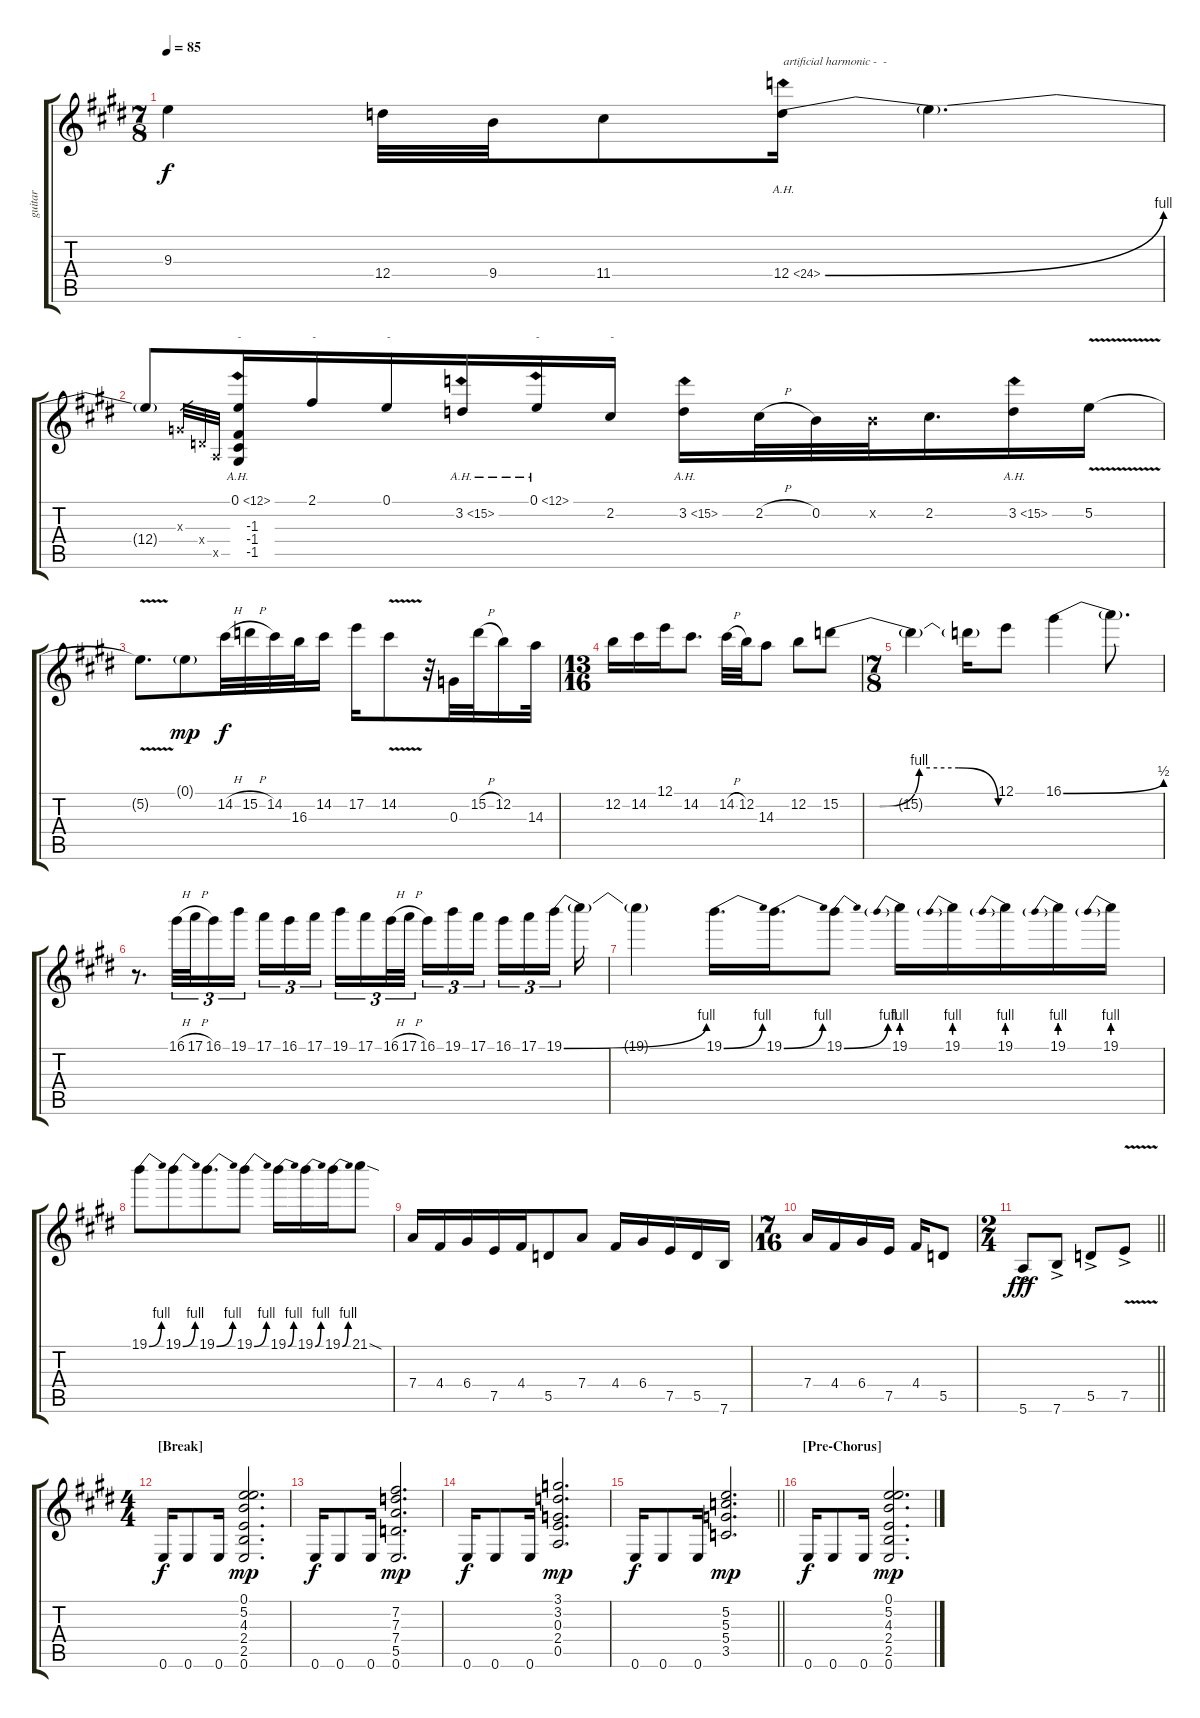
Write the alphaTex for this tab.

\track ("guitar" "guitar") {instrument distortionguitar}
\staff {score tabs}
\tuning (E4 B3 G3 D3 A2 E2) {hide}
\ts (7 8)
\tempo 85
\clef g2
\ks e
9.3.4{dy f} 12.4.32 9.4.32 11.4.8 12.4{be (bend 0 0 60 4) ah 12}.16{txt "artificial harmonic -  -"} 12.4{t}.4{d} |
12.4{t}.8 0.3{x}.32{gr} 0.4{x}.32{gr} 0.5{x}.32{gr} (0.1{ah 12} -1.3 -1.4 -1.5).16{txt "-"} 2.1.16{txt "-"} 0.1.16{txt "-"} 3.2{ah 12}.16 0.1{ah 12}.16{txt "-"} 2.2.16{txt "-"} 3.2{ah 12}.16 2.2{h}.32 0.2.32 0.2{x}.32 2.2.16{d} 3.2{ah 12}.16 5.2{v}.16 |
5.2{t}.8{d} 0.1{g}.8{dy mp} 14.2{h}.32{dy f} 15.2{h}.32 14.2.32 16.3.32 14.2.16 17.2.16 14.2{v}.8 r.32 0.3.32 15.2{h}.32 12.2.16 14.3.32 |
\ts (13 16)
12.2.16 14.2.16 12.1.16 14.2.8{d} 14.2{h}.32 12.2.32 14.3.8 12.2.8 15.2{be (custom 0 0 15 0 30 4 45 4 60 0)}.8 |
\ts (7 8)
15.2{t}.4 15.2{t}.16 12.1.8 16.1{be (bend 0 0 60 2)}.4 16.1{t}.8{d} |
r.8{d} 16.1{h}.32{tu (3 2)} 17.1{h}.32{tu (3 2)} 16.1.16{tu (3 2)} 19.1.16{tu (3 2) beam splitsecondary} 17.1.16{tu (3 2)} 16.1.16{tu (3 2)} 17.1.16{tu (3 2) beam splitsecondary} 19.1.16{tu (3 2)} 17.1.16{tu (3 2)} 16.1{h}.32{tu (3 2)} 17.1{h}.32{tu (3 2) beam splitsecondary} 16.1.16{tu (3 2)} 19.1.16{tu (3 2)} 17.1.16{tu (3 2) beam splitsecondary} 16.1.16{tu (3 2)} 17.1.16{tu (3 2)} 19.1{be (bend 0 0 60 4)}.16{tu (3 2)} 19.1{t}.16 |
19.1{t}.4 19.1{be (bend 0 0 60 4)}.16{d} 19.1{be (bend 0 0 60 4)}.16{d} 19.1{be (bend 0 0 60 4)}.8 19.1{be (prebend 0 4 60 4)}.16 19.1{be (prebend 0 4 60 4)}.16 19.1{be (prebend 0 4 60 4)}.16 19.1{be (prebend 0 4 60 4)}.16 19.1{be (prebend 0 4 60 4)}.16 |
19.1{be (bend 0 0 60 4)}.8 19.1{be (bend 0 0 60 4)}.8 19.1{be (bend 0 0 60 4)}.8{d} 19.1{be (bend 0 0 60 4)}.8 19.1{be (bend 0 0 60 4)}.16 19.1{be (bend 0 0 60 4)}.16 19.1{be (bend 0 0 60 4)}.16 21.1{sod}.8 |
7.4.16 4.4.16 6.4.16 7.5.16 4.4.16 5.5.8 7.4.8 4.4.16 6.4.16 7.5.16 5.5.16 7.6.16 |
\ts (7 16)
7.4.16 4.4.16 6.4.16 7.5.16 4.4.16 5.5.8 |
\ts (2 4)
\barLineRight lightlight
5.6{ac}.8{dy fff} 7.6{ac}.8 5.5{ac}.8 7.5{v ac}.8 |
\ts (4 4)
\section ("" "[Break]")
0.6.16{dy f} 0.6.8 0.6.16 (0.1 5.2 4.3 2.4 2.5 0.6).2{d dy mp} |
0.6.16{dy f} 0.6.8 0.6.16 (7.2 7.3 7.4 5.5 0.6).2{d dy mp} |
0.6.16{dy f} 0.6.8 0.6.16 (3.1 3.2 0.3 2.4 0.5).2{d dy mp} |
\barLineRight lightlight
0.6.16{dy f} 0.6.8 0.6.16 (5.2 5.3 5.4 3.5).2{d dy mp} |
\section ("" "[Pre-Chorus]")
0.6.16{dy f} 0.6.8 0.6.16 (0.1 5.2 4.3 2.4 2.5 0.6).2{d dy mp}
